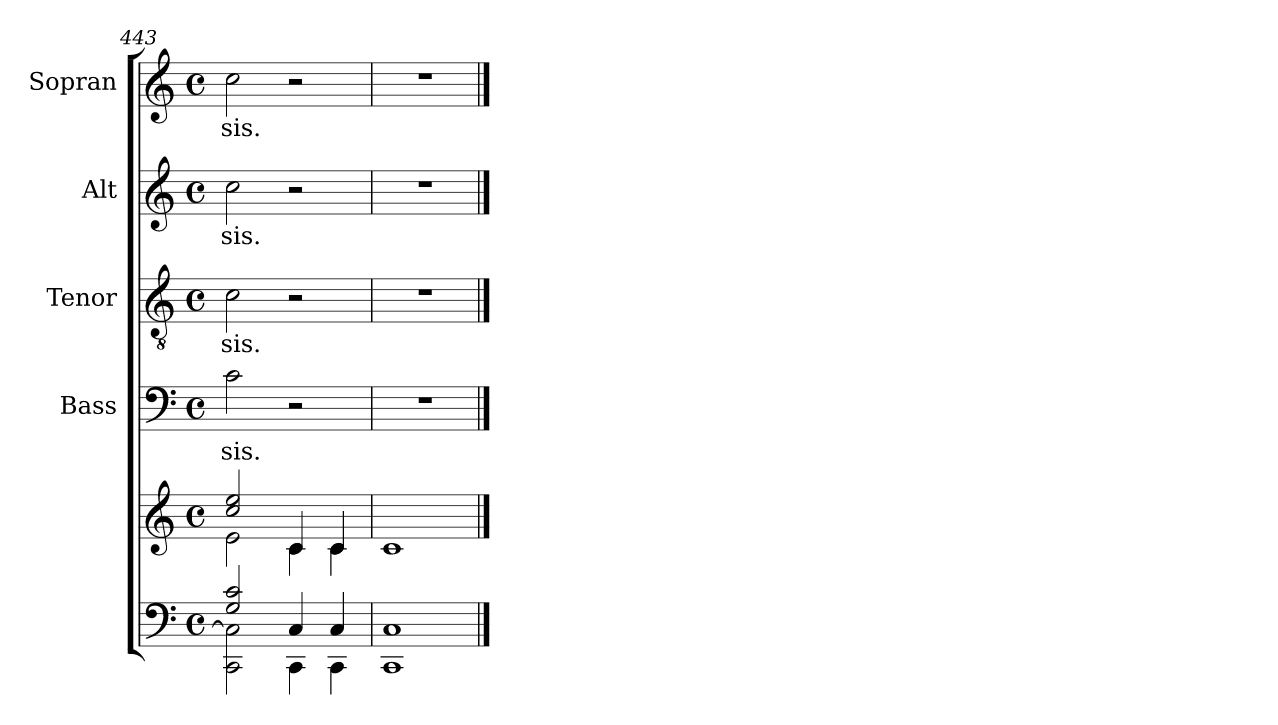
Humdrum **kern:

**kern	**kern	**kern	**text	**kern	**text	**kern	**text	**kern	**text
*part5	*part5	*part4	*part4	*part3	*part3	*part2	*part2	*part1	*part1
*staff6	*staff5	*staff4	*staff4	*staff3	*staff3	*staff2	*staff2	*staff1	*staff1
*	*	*I"Bass	*	*I"Tenor	*	*I"Alt	*	*I"Sopran	*
*	*	*I'B.	*	*I'T.	*	*I'A.	*	*I'S.	*
*clefF4	*clefG2	*clefF4	*	*clefGv2	*	*clefG2	*	*clefG2	*
*k[]	*k[]	*k[]	*	*k[]	*	*k[]	*	*k[]	*
*C:	*C:	*C:	*	*C:	*	*C:	*	*C:	*
*M4/4	*M4/4	*M4/4	*	*M4/4	*	*M4/4	*	*M4/4	*
*met(c)	*met(c)	*met(c)	*	*met(c)	*	*met(c)	*	*met(c)	*
=443	=443	=443	=443	=443	=443	=443	=443	=443	=443
*^	*^	*	*	*	*	*	*	*	*
!	!	!	!	!	!LO:LY:b	!	!LO:LY:b	!	!LO:LY:b	!	!LO:LY:b
2G/ 2c/	2CC\ 2C\]	2cc/ 2ee/	2e\	2c\	-sis.	2c\	-sis.	2cc\	-sis.	2cc\	-sis.
4C/	4CC\	4c/	4c\	2r	.	2r	.	2r	.	2r	.
4C/	4CC\	4c/	4c\	.	.	.	.	.	.	.	.
*	*	*v	*v	*	*	*	*	*	*	*	*
=444	=444	=444	=444	=444	=444	=444	=444	=444	=444	=444
1C	1CC	1c	1r	.	1r	.	1r	.	1r	.
*v	*v	*	*	*	*	*	*	*	*	*
==	==	==	==	==	==	==	==	==	==
*-	*-	*-	*-	*-	*-	*-	*-	*-	*-
